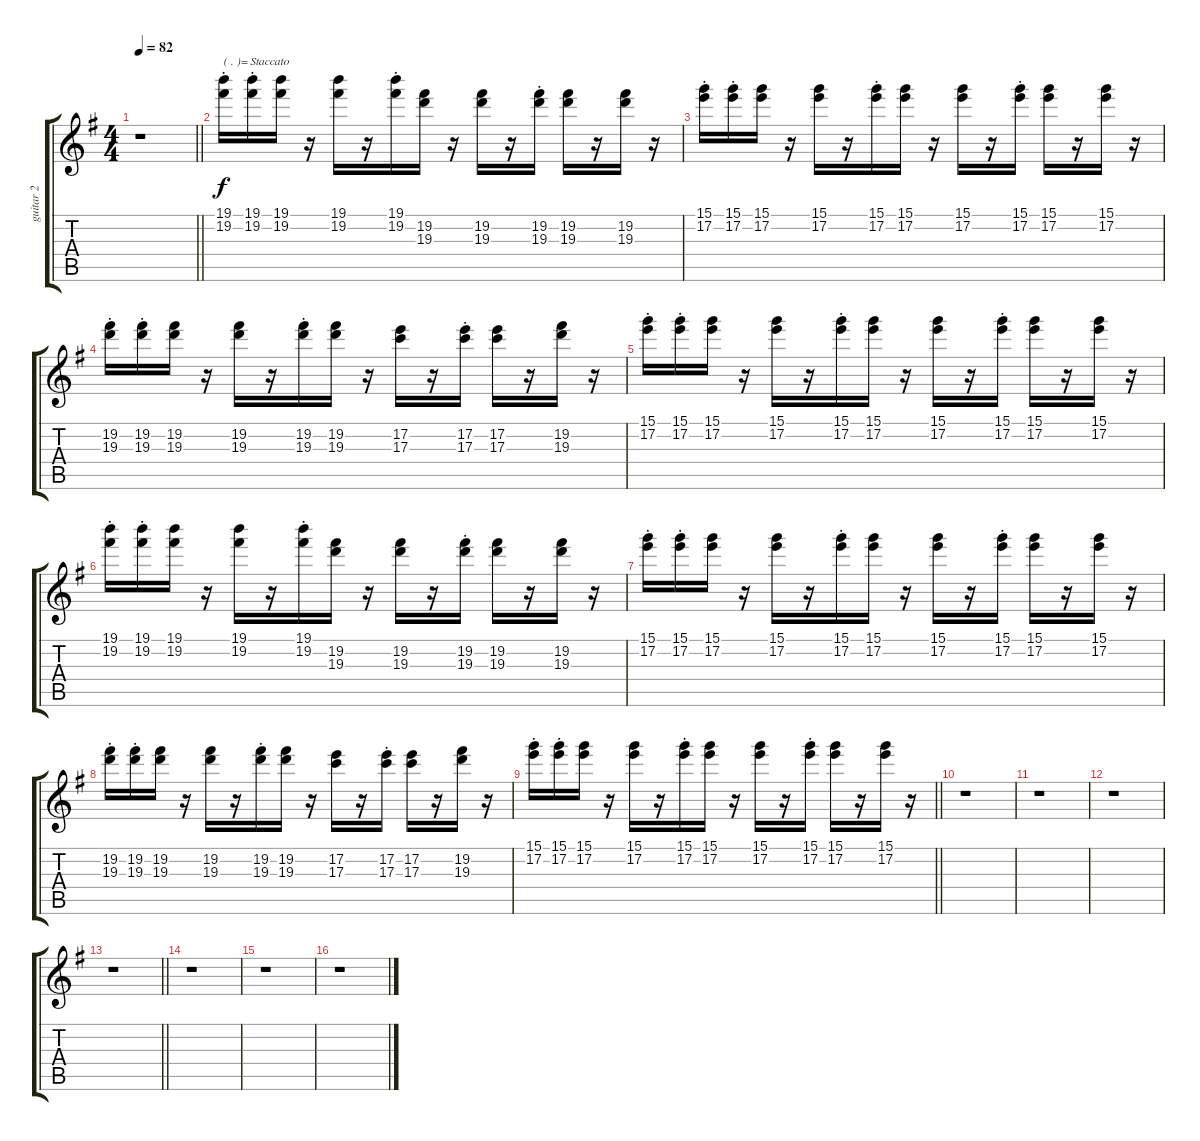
\track ("guitar 2" "guitar 2") {instrument distortionguitar}
\staff {score tabs}
\tuning (E4 B3 G3 D3 A2 E2) {hide}
\ts (4 4)
\tempo 82
\clef g2
\barLineRight lightlight
\ks g
r.1{dy f} |
(19.1{st} 19.2{st}).16{txt "( . )= Staccato"} (19.1{st} 19.2{st}).16 (19.1 19.2).16 r.16 (19.1 19.2).16 r.16 (19.1{st} 19.2{st}).16 (19.2 19.3).16 r.16 (19.2 19.3).16 r.16 (19.2{st} 19.3{st}).16 (19.2 19.3).16 r.16 (19.2 19.3).16 r.16 |
(15.1{st} 17.2{st}).16 (15.1{st} 17.2{st}).16 (15.1 17.2).16 r.16 (15.1 17.2).16 r.16 (15.1{st} 17.2{st}).16 (15.1 17.2).16 r.16 (15.1 17.2).16 r.16 (15.1{st} 17.2{st}).16 (15.1 17.2).16 r.16 (15.1 17.2).16 r.16 |
(19.2{st} 19.3{st}).16 (19.2{st} 19.3{st}).16 (19.2 19.3).16 r.16 (19.2 19.3).16 r.16 (19.2{st} 19.3{st}).16 (19.2 19.3).16 r.16 (17.2 17.3).16 r.16 (17.2{st} 17.3{st}).16 (17.2 17.3).16 r.16 (19.2 19.3).16 r.16 |
(15.1{st} 17.2{st}).16 (15.1{st} 17.2{st}).16 (15.1 17.2).16 r.16 (15.1 17.2).16 r.16 (15.1{st} 17.2{st}).16 (15.1 17.2).16 r.16 (15.1 17.2).16 r.16 (15.1{st} 17.2{st}).16 (15.1 17.2).16 r.16 (15.1 17.2).16 r.16 |
(19.1{st} 19.2{st}).16 (19.1{st} 19.2{st}).16 (19.1 19.2).16 r.16 (19.1 19.2).16 r.16 (19.1{st} 19.2{st}).16 (19.2 19.3).16 r.16 (19.2 19.3).16 r.16 (19.2{st} 19.3{st}).16 (19.2 19.3).16 r.16 (19.2 19.3).16 r.16 |
(15.1{st} 17.2{st}).16 (15.1{st} 17.2{st}).16 (15.1 17.2).16 r.16 (15.1 17.2).16 r.16 (15.1{st} 17.2{st}).16 (15.1 17.2).16 r.16 (15.1 17.2).16 r.16 (15.1{st} 17.2{st}).16 (15.1 17.2).16 r.16 (15.1 17.2).16 r.16 |
(19.2{st} 19.3{st}).16 (19.2{st} 19.3{st}).16 (19.2 19.3).16 r.16 (19.2 19.3).16 r.16 (19.2{st} 19.3{st}).16 (19.2 19.3).16 r.16 (17.2 17.3).16 r.16 (17.2{st} 17.3{st}).16 (17.2 17.3).16 r.16 (19.2 19.3).16 r.16 |
\barLineRight lightlight
(15.1{st} 17.2{st}).16 (15.1{st} 17.2{st}).16 (15.1 17.2).16 r.16 (15.1 17.2).16 r.16 (15.1{st} 17.2{st}).16 (15.1 17.2).16 r.16 (15.1 17.2).16 r.16 (15.1{st} 17.2{st}).16 (15.1 17.2).16 r.16 (15.1 17.2).16 r.16 |
r.1 |
r.1 |
r.1 |
\barLineRight lightlight
r.1 |
r.1 |
r.1 |
r.1
